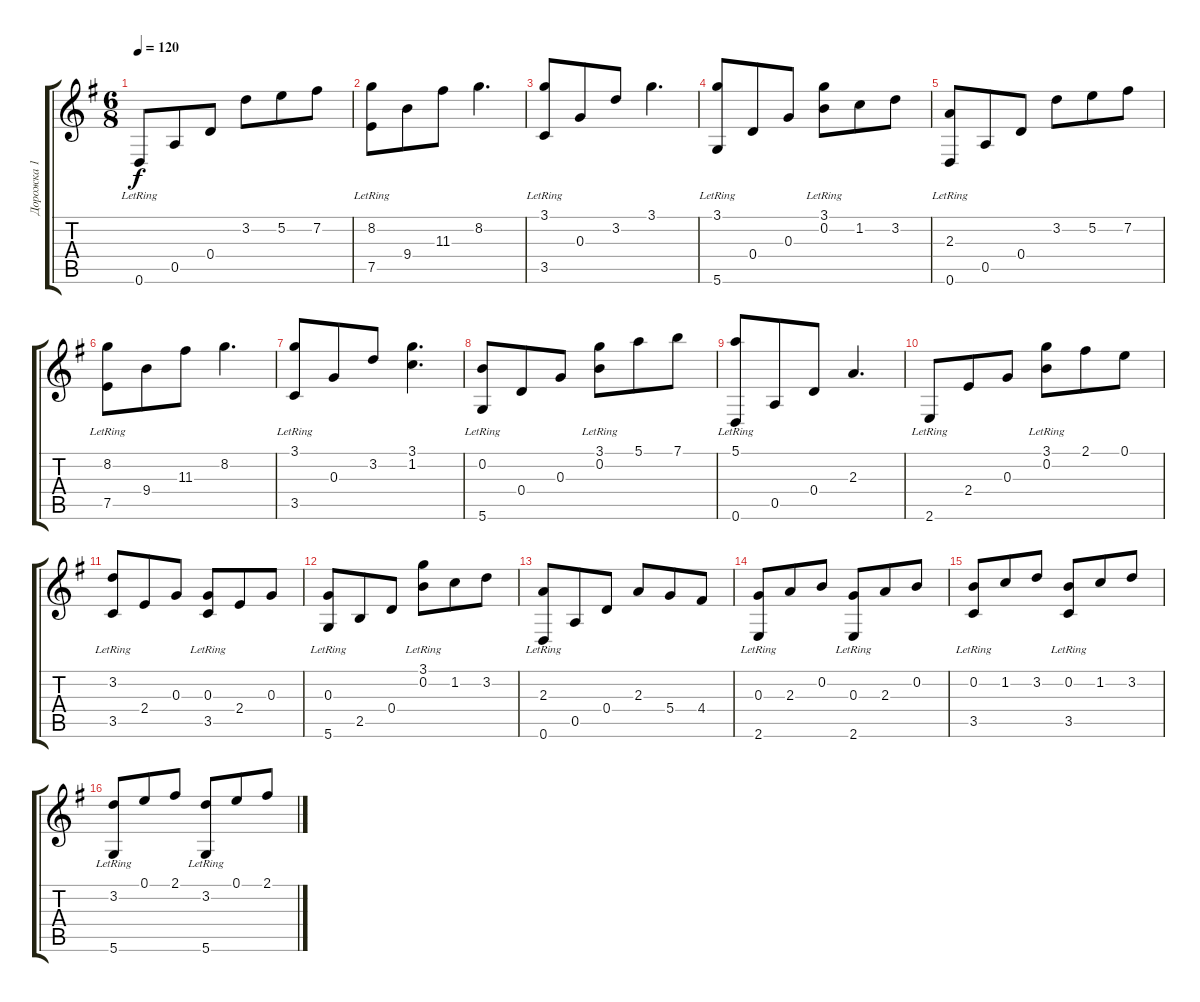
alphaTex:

\track ("Дорожка 1" "Дорожка 1") {instrument acousticguitarsteel}
\staff {score tabs}
\tuning (E4 B3 G3 D3 A2 D2) {hide}
\ts (6 8)
\tempo 120
\clef g2
\ks g
0.6{lr}.8{dy f} 0.5.8 0.4.8 3.2.8 5.2.8 7.2.8 |
(8.2{lr} 7.5{lr}).8 9.4.8 11.3.8 8.2.4{d} |
(3.1{lr} 3.5{lr}).8 0.3.8 3.2.8 3.1.4{d} |
(3.1{lr} 5.6{lr}).8 0.4.8 0.3.8 (3.1{lr} 0.2).8 1.2.8 3.2.8 |
(2.3{lr} 0.6{lr}).8 0.5.8 0.4.8 3.2.8 5.2.8 7.2.8 |
(8.2{lr} 7.5{lr}).8 9.4.8 11.3.8 8.2.4{d} |
(3.1{lr} 3.5{lr}).8 0.3.8 3.2.8 (3.1 1.2).4{d} |
(0.2{lr} 5.6{lr}).8 0.4.8 0.3.8 (3.1 0.2{lr}).8 5.1.8 7.1.8 |
(5.1{lr} 0.6{lr}).8 0.5.8 0.4.8 2.3.4{d} |
2.6{lr}.8 2.4.8 0.3.8 (3.1 0.2{lr}).8 2.1.8 0.1.8 |
(3.2{lr} 3.5{lr}).8 2.4.8 0.3.8 (0.3{lr} 3.5{lr}).8 2.4.8 0.3.8 |
(0.3{lr} 5.6{lr}).8 2.5.8 0.4.8 (3.1{lr} 0.2).8 1.2.8 3.2.8 |
(2.3{lr} 0.6{lr}).8 0.5.8 0.4.8 2.3.8 5.4.8 4.4.8 |
(0.3 2.6{lr}).8 2.3.8 0.2.8 (0.3 2.6{lr}).8 2.3.8 0.2.8 |
(0.2 3.5{lr}).8 1.2.8 3.2.8 (0.2 3.5{lr}).8 1.2.8 3.2.8 |
(3.2 5.6{lr}).8 0.1.8 2.1.8 (3.2 5.6{lr}).8 0.1.8 2.1.8
